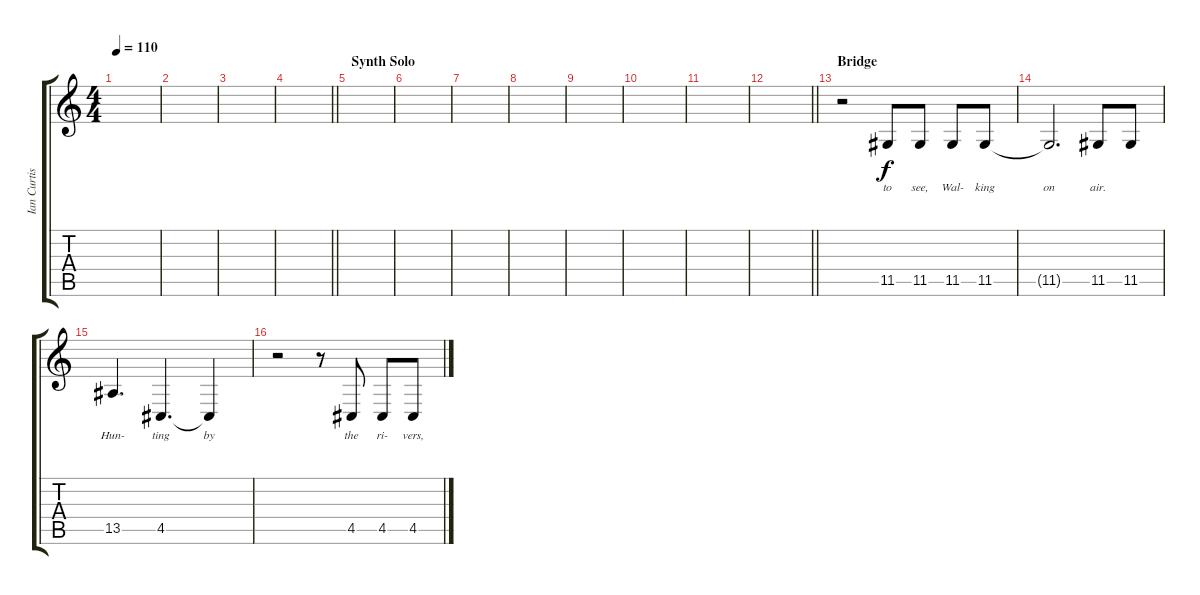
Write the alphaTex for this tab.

\track ("Ian Curtis Vocals" "Ian Curtis") {instrument bassoon}
\staff {score tabs}
\tuning (E4 B3 G3 D3 A2 E2) {hide}
\ts (4 4)
\tempo 110
\clef g2
\ks c
|
|
|
\barLineRight lightlight
|
\section ("" "Synth Solo")
|
|
|
|
|
|
|
\barLineRight lightlight
|
\section ("" "Bridge")
r.2 11.5.8{lyrics (0 "to") lyrics (1 "") lyrics (2 "") lyrics (3 "") lyrics (4 "")} 11.5.8{lyrics (0 "see,") lyrics (1 "") lyrics (2 "") lyrics (3 "") lyrics (4 "")} 11.5.8{lyrics (0 "Wal-") lyrics (1 "") lyrics (2 "") lyrics (3 "") lyrics (4 "")} 11.5.8{lyrics (0 "king") lyrics (1 "") lyrics (2 "") lyrics (3 "") lyrics (4 "")} |
11.5{t}.2{d lyrics (0 "on") lyrics (1 "") lyrics (2 "") lyrics (3 "") lyrics (4 "")} 11.5.8{lyrics (0 "air.") lyrics (1 "") lyrics (2 "") lyrics (3 "") lyrics (4 "")} 11.5.8{lyrics (0 "") lyrics (1 "") lyrics (2 "") lyrics (3 "") lyrics (4 "")} |
13.5.4{d lyrics (0 "Hun-") lyrics (1 "") lyrics (2 "") lyrics (3 "") lyrics (4 "")} 4.5.4{d lyrics (0 "ting") lyrics (1 "") lyrics (2 "") lyrics (3 "") lyrics (4 "")} 4.5{t}.4{lyrics (0 "by") lyrics (1 "") lyrics (2 "") lyrics (3 "") lyrics (4 "")} |
r.2 r.8 4.5.8{lyrics (0 "the") lyrics (1 "") lyrics (2 "") lyrics (3 "") lyrics (4 "")} 4.5.8{lyrics (0 "ri-") lyrics (1 "") lyrics (2 "") lyrics (3 "") lyrics (4 "")} 4.5.8{lyrics (0 "vers,") lyrics (1 "") lyrics (2 "") lyrics (3 "") lyrics (4 "")}
